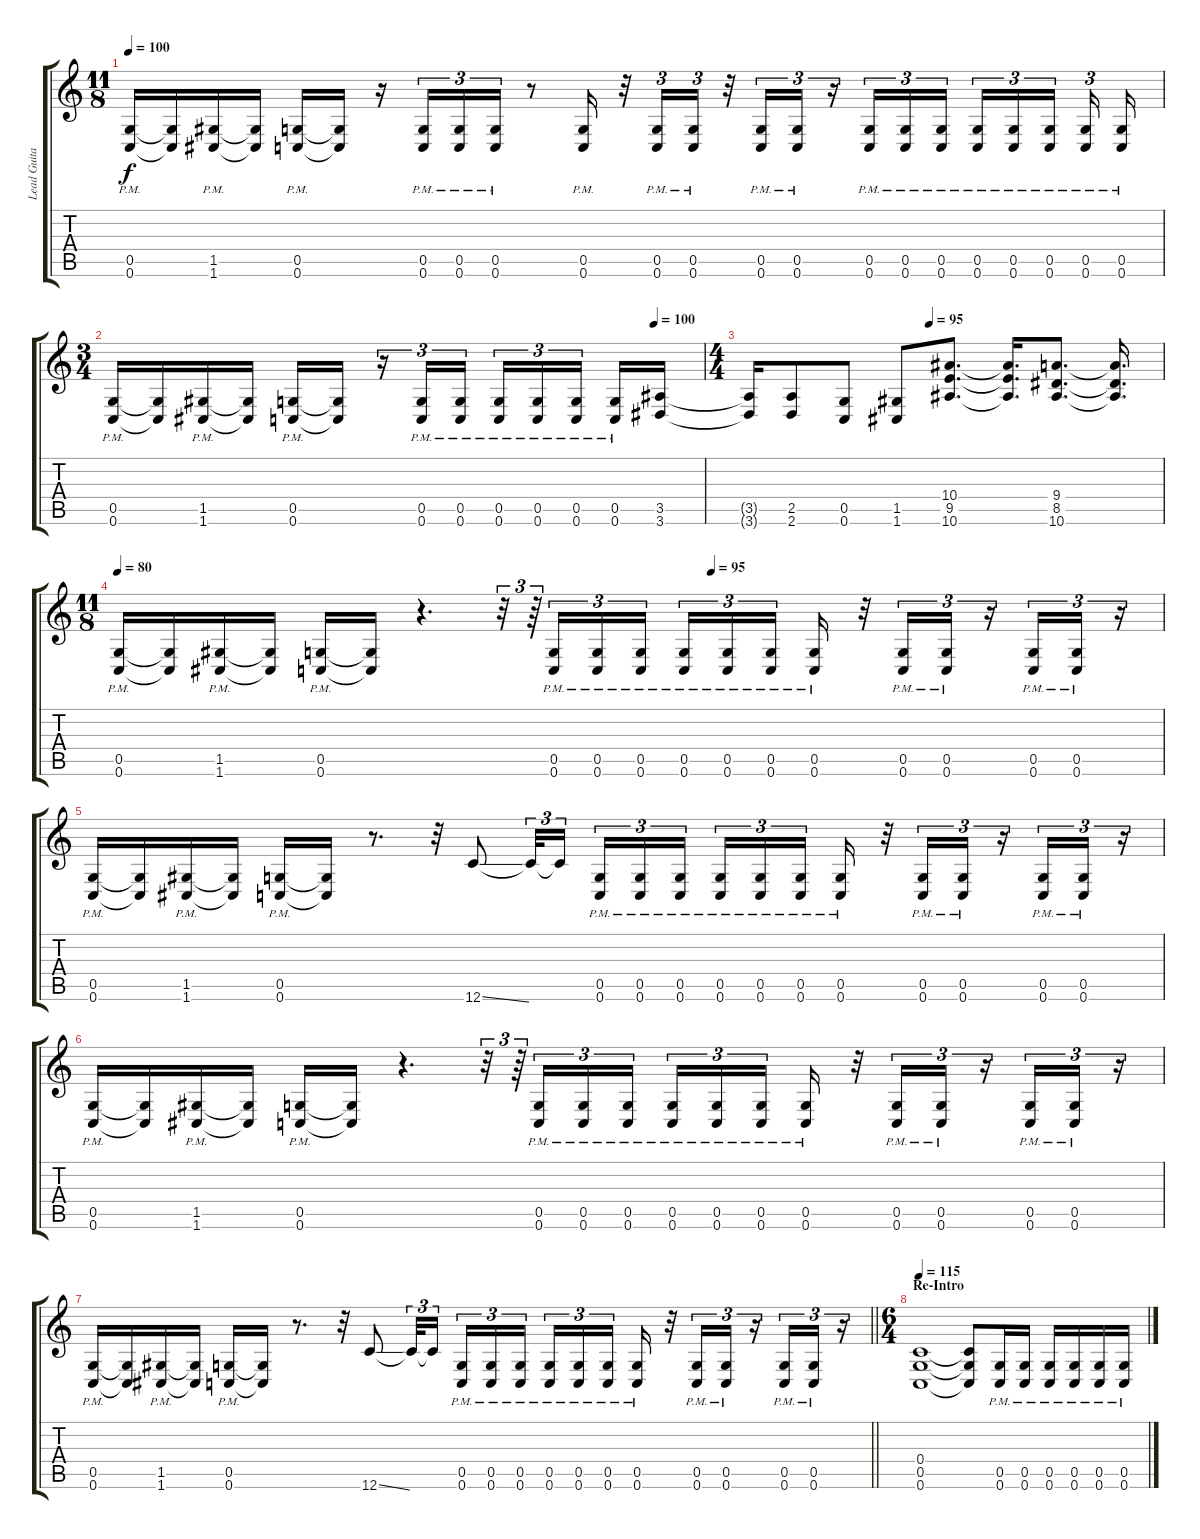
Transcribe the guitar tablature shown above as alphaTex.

\track ("Lead Guitar" "Lead Guita") {instrument distortionguitar}
\staff {score tabs}
\tuning (D4 A3 F3 C3 G2 C2) {hide}
\ts (11 8)
\tempo 100
\clef g2
\ks c
(0.5{pm} 0.6{pm}).16{dy f} (0.5{t} 0.6{t}).16 (1.5{pm} 1.6{pm}).16 (1.5{t} 1.6{t}).16 (0.5{pm} 0.6{pm}).16 (0.5{t} 0.6{t}).16 r.16 (0.5{pm} 0.6{pm}).16{tu (3 2)} (0.5{pm} 0.6{pm}).16{tu (3 2)} (0.5{pm} 0.6{pm}).16{tu (3 2)} r.8 (0.5{pm} 0.6{pm}).16 r.32 (0.5{pm} 0.6{pm}).16{tu (3 2)} (0.5{pm} 0.6{pm}).16{tu (3 2)} r.32 (0.5{pm} 0.6{pm}).16{tu (3 2)} (0.5{pm} 0.6{pm}).16{tu (3 2)} r.16{tu (3 2)} (0.5{pm} 0.6{pm}).16{tu (3 2)} (0.5{pm} 0.6{pm}).16{tu (3 2)} (0.5{pm} 0.6{pm}).16{tu (3 2)} (0.5{pm} 0.6{pm}).16{tu (3 2)} (0.5{pm} 0.6{pm}).16{tu (3 2)} (0.5{pm} 0.6{pm}).16{tu (3 2)} (0.5{pm} 0.6{pm}).16{tu (3 2)} (0.5{pm} 0.6{pm}).16 |
\ts (3 4)
\tempo (100 0.9166666666666666)
(0.5{pm} 0.6{pm}).16 (0.5{t} 0.6{t}).16 (1.5{pm} 1.6{pm}).16 (1.5{t} 1.6{t}).16 (0.5{pm} 0.6{pm}).16 (0.5{t} 0.6{t}).16 r.16{tu (3 2)} (0.5{pm} 0.6{pm}).16{tu (3 2)} (0.5{pm} 0.6{pm}).16{tu (3 2)} (0.5{pm} 0.6{pm}).16{tu (3 2)} (0.5{pm} 0.6{pm}).16{tu (3 2)} (0.5{pm} 0.6{pm}).16{tu (3 2) beam splitsecondary} (0.5{pm} 0.6{pm}).16 (3.5 3.6).16 |
\ts (4 4)
\tempo (95 0.4375)
(3.5{t} 3.6{t}).16 (2.5 2.6).8 (0.5 0.6).8 (1.5 1.6).8 (10.4 9.5 10.6).8{d} (10.4{t} 9.5{t} 10.6{t}).16{d} (9.4 8.5 10.6).8{d} (9.4{t} 8.5{t} 10.6{t}).16{d} |
\ts (11 8)
\tempo 80
\tempo (95 0.5681818181818182)
(0.5{pm} 0.6{pm}).16 (0.5{t} 0.6{t}).16 (1.5{pm} 1.6{pm}).16 (1.5{t} 1.6{t}).16 (0.5{pm} 0.6{pm}).16 (0.5{t} 0.6{t}).16 r.4{d} r.32{tu (3 2)} r.64{tu (3 2)} (0.5{pm} 0.6{pm}).16{tu (3 2)} (0.5{pm} 0.6{pm}).16{tu (3 2)} (0.5{pm} 0.6{pm}).16{tu (3 2)} (0.5{pm} 0.6{pm}).16{tu (3 2)} (0.5{pm} 0.6{pm}).16{tu (3 2)} (0.5{pm} 0.6{pm}).16{tu (3 2)} (0.5{pm} 0.6{pm}).16 r.32 (0.5{pm} 0.6{pm}).16{tu (3 2)} (0.5{pm} 0.6{pm}).16{tu (3 2)} r.16{tu (3 2)} (0.5{pm} 0.6{pm}).16{tu (3 2)} (0.5{pm} 0.6{pm}).16{tu (3 2)} r.16{tu (3 2)} |
(0.5{pm} 0.6{pm}).16 (0.5{t} 0.6{t}).16 (1.5{pm} 1.6{pm}).16 (1.5{t} 1.6{t}).16 (0.5{pm} 0.6{pm}).16 (0.5{t} 0.6{t}).16 r.8{d} r.32 12.6{ss}.8 12.6{t}.32{tu (3 2)} 12.6{t}.16{tu (3 2)} (0.5{pm} 0.6{pm}).16{tu (3 2)} (0.5{pm} 0.6{pm}).16{tu (3 2)} (0.5{pm} 0.6{pm}).16{tu (3 2)} (0.5{pm} 0.6{pm}).16{tu (3 2)} (0.5{pm} 0.6{pm}).16{tu (3 2)} (0.5{pm} 0.6{pm}).16{tu (3 2)} (0.5{pm} 0.6{pm}).16 r.32 (0.5{pm} 0.6{pm}).16{tu (3 2)} (0.5{pm} 0.6{pm}).16{tu (3 2)} r.16{tu (3 2)} (0.5{pm} 0.6{pm}).16{tu (3 2)} (0.5{pm} 0.6{pm}).16{tu (3 2)} r.16{tu (3 2)} |
(0.5{pm} 0.6{pm}).16 (0.5{t} 0.6{t}).16 (1.5{pm} 1.6{pm}).16 (1.5{t} 1.6{t}).16 (0.5{pm} 0.6{pm}).16 (0.5{t} 0.6{t}).16 r.4{d} r.32{tu (3 2)} r.64{tu (3 2)} (0.5{pm} 0.6{pm}).16{tu (3 2)} (0.5{pm} 0.6{pm}).16{tu (3 2)} (0.5{pm} 0.6{pm}).16{tu (3 2)} (0.5{pm} 0.6{pm}).16{tu (3 2)} (0.5{pm} 0.6{pm}).16{tu (3 2)} (0.5{pm} 0.6{pm}).16{tu (3 2)} (0.5{pm} 0.6{pm}).16 r.32 (0.5{pm} 0.6{pm}).16{tu (3 2)} (0.5{pm} 0.6{pm}).16{tu (3 2)} r.16{tu (3 2)} (0.5{pm} 0.6{pm}).16{tu (3 2)} (0.5{pm} 0.6{pm}).16{tu (3 2)} r.16{tu (3 2)} |
\barLineRight lightlight
(0.5{pm} 0.6{pm}).16 (0.5{t} 0.6{t}).16 (1.5{pm} 1.6{pm}).16 (1.5{t} 1.6{t}).16 (0.5{pm} 0.6{pm}).16 (0.5{t} 0.6{t}).16 r.8{d} r.32 12.6{ss}.8 12.6{t}.32{tu (3 2)} 12.6{t}.16{tu (3 2)} (0.5{pm} 0.6{pm}).16{tu (3 2)} (0.5{pm} 0.6{pm}).16{tu (3 2)} (0.5{pm} 0.6{pm}).16{tu (3 2)} (0.5{pm} 0.6{pm}).16{tu (3 2)} (0.5{pm} 0.6{pm}).16{tu (3 2)} (0.5{pm} 0.6{pm}).16{tu (3 2)} (0.5{pm} 0.6{pm}).16 r.32 (0.5{pm} 0.6{pm}).16{tu (3 2)} (0.5{pm} 0.6{pm}).16{tu (3 2)} r.16{tu (3 2)} (0.5{pm} 0.6{pm}).16{tu (3 2)} (0.5{pm} 0.6{pm}).16{tu (3 2)} r.16{tu (3 2)} |
\ts (6 4)
\section ("" "Re-Intro")
\tempo 115
(0.4 0.5 0.6).1 (0.4{t} 0.5{t} 0.6{t}).8 (0.5{pm} 0.6{pm}).16 (0.5{pm} 0.6{pm}).16 (0.5{pm} 0.6{pm}).16 (0.5{pm} 0.6{pm}).16 (0.5{pm} 0.6{pm}).16 (0.5{pm} 0.6{pm}).16
